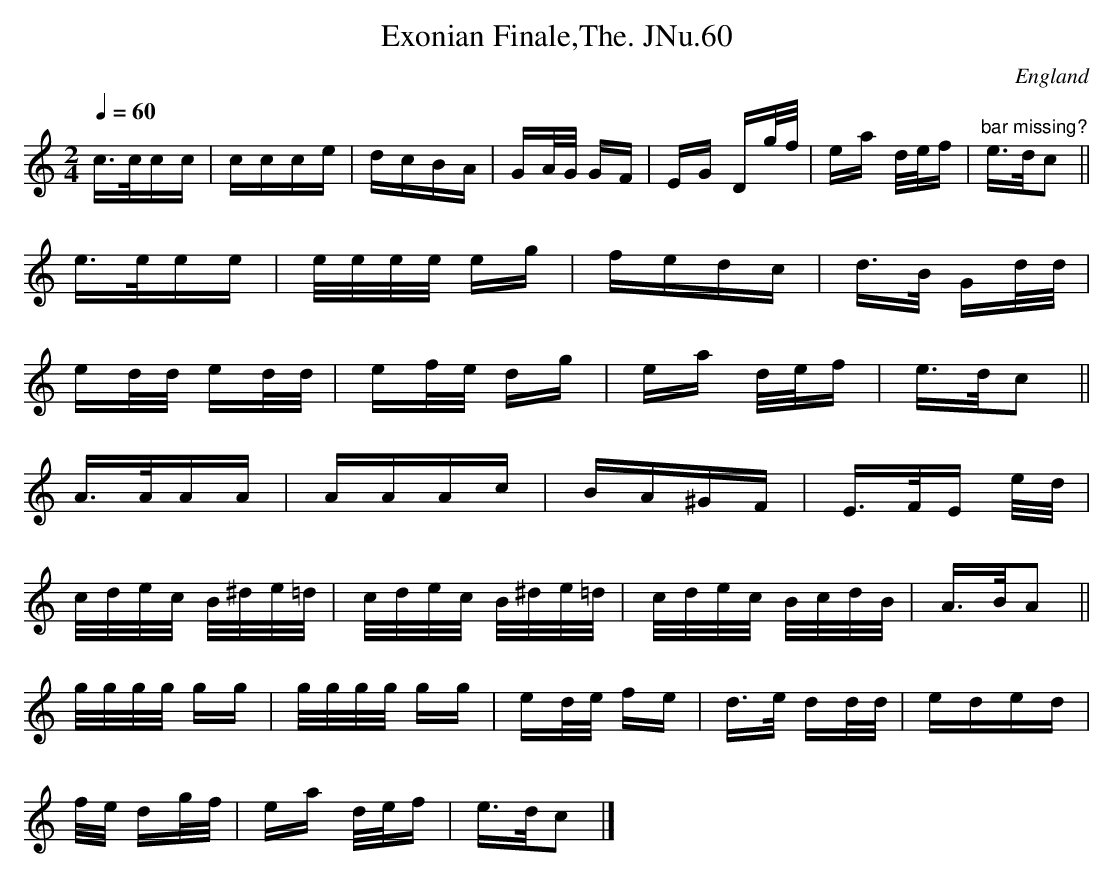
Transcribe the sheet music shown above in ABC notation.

X:1
T:Exonian Finale,The. JNu.60
M:2/4
Q:1/4=60
O:England
notC:"Hart's 8th Set"
K:C major
c>ccc|ccce|dcBA|GA/G/ GF|EG Dg/f/|ea d/e/f|"bar missing?"e>dc2||!
e>eee|e/e/e/e/ eg|fedc|d>B Gd/d/|!
ed/d/ ed/d/|ef/e/ dg|ea d/e/f|e>dc2||!
A>AAA|AAAc|BA^GF|E>FE e/d/|!
c/d/e/c/ B/^d/e/=d/|\
c/d/e/c/ B/^d/e/=d/|c/d/e/c/ B/c/d/B/|A>BA2||!
g/g/g/g/ gg|g/g/g/g/ gg|ed/e/ fe|d>e dd/d/|eded|!
f/e/ dg/f/|ea d/e/f|e>dc2|]
